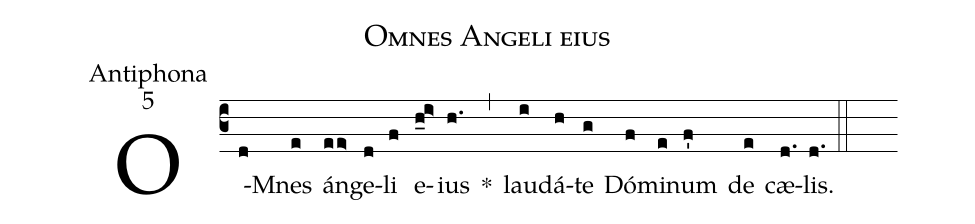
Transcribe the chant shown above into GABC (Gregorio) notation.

name:Omnes Angeli eius;
office-part:Antiphona;
mode:5;
%%
(c3)
O(d)Mnes(e) án(ee>)ge(d)li(f) e(h_i>)ius(h.) *(,)
lau(i)dá(h)te(g) Dó(f)mi(e)num(f') de(e) cæ(d.)lis.(d.) (::)
